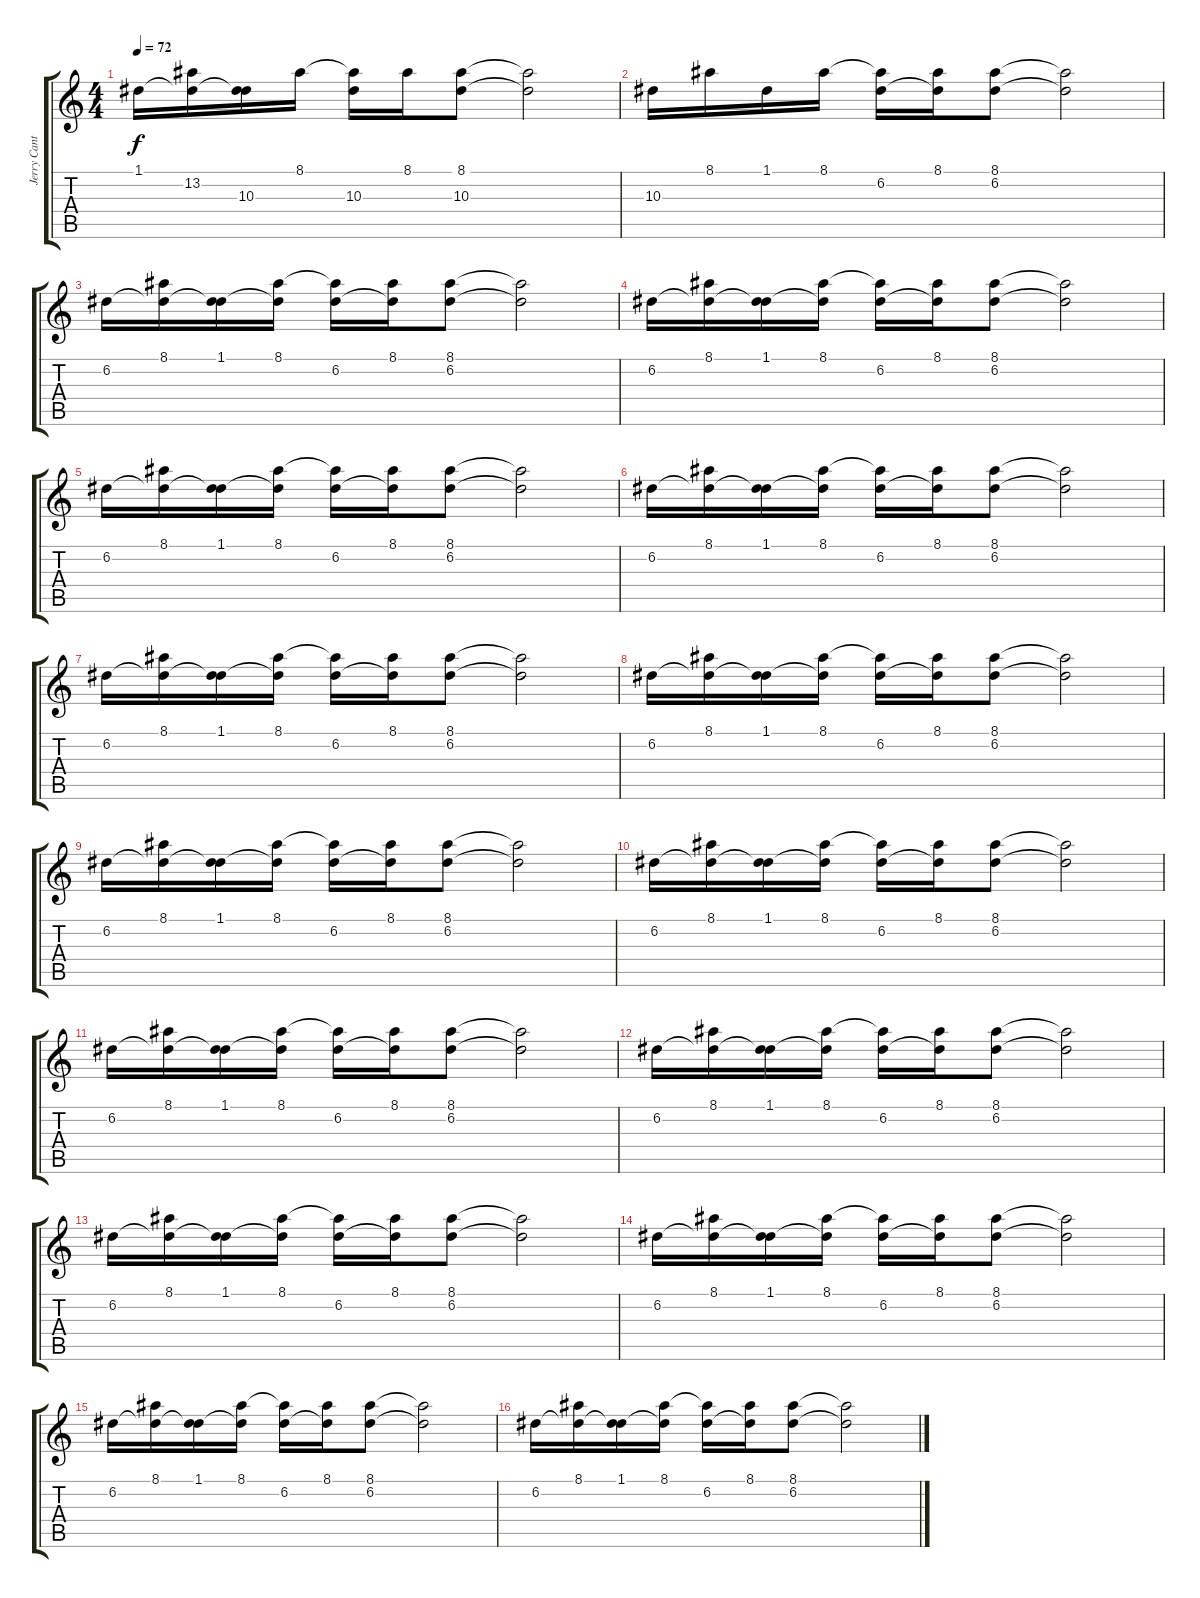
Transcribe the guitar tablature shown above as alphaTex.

\track ("Jerry Cantrell - Guitar 4 - Clean" "Jerry Cant") {instrument electricguitarclean}
\staff {score tabs}
\tuning (D4 A3 F3 C3 G2 D2) {hide}
\ts (4 4)
\tempo 72
\clef g2
\ks c
1.1.16{dy f} (1.1{t} 13.2).16 (1.1{t} 10.3).16 8.1.16 (8.1{t} 10.3).16 8.1.16 (8.1 10.3).8 (8.1{t} 10.3{t}).2 |
10.3.16 8.1.16 1.1.16 8.1.16 (8.1{t} 6.2).16 (8.1 6.2{t}).16 (8.1 6.2).8 (8.1{t} 6.2{t}).2 |
6.2.16 (8.1 6.2{t}).16 (1.1 6.2{t}).16 (8.1 6.2{t}).16 (8.1{t} 6.2).16 (8.1 6.2{t}).16 (8.1 6.2).8 (8.1{t} 6.2{t}).2 |
6.2.16 (8.1 6.2{t}).16 (1.1 6.2{t}).16 (8.1 6.2{t}).16 (8.1{t} 6.2).16 (8.1 6.2{t}).16 (8.1 6.2).8 (8.1{t} 6.2{t}).2 |
6.2.16 (8.1 6.2{t}).16 (1.1 6.2{t}).16 (8.1 6.2{t}).16 (8.1{t} 6.2).16 (8.1 6.2{t}).16 (8.1 6.2).8 (8.1{t} 6.2{t}).2 |
6.2.16 (8.1 6.2{t}).16 (1.1 6.2{t}).16 (8.1 6.2{t}).16 (8.1{t} 6.2).16 (8.1 6.2{t}).16 (8.1 6.2).8 (8.1{t} 6.2{t}).2 |
6.2.16 (8.1 6.2{t}).16 (1.1 6.2{t}).16 (8.1 6.2{t}).16 (8.1{t} 6.2).16 (8.1 6.2{t}).16 (8.1 6.2).8 (8.1{t} 6.2{t}).2 |
6.2.16 (8.1 6.2{t}).16 (1.1 6.2{t}).16 (8.1 6.2{t}).16 (8.1{t} 6.2).16 (8.1 6.2{t}).16 (8.1 6.2).8 (8.1{t} 6.2{t}).2 |
6.2.16 (8.1 6.2{t}).16 (1.1 6.2{t}).16 (8.1 6.2{t}).16 (8.1{t} 6.2).16 (8.1 6.2{t}).16 (8.1 6.2).8 (8.1{t} 6.2{t}).2 |
6.2.16 (8.1 6.2{t}).16 (1.1 6.2{t}).16 (8.1 6.2{t}).16 (8.1{t} 6.2).16 (8.1 6.2{t}).16 (8.1 6.2).8 (8.1{t} 6.2{t}).2 |
6.2.16 (8.1 6.2{t}).16 (1.1 6.2{t}).16 (8.1 6.2{t}).16 (8.1{t} 6.2).16 (8.1 6.2{t}).16 (8.1 6.2).8 (8.1{t} 6.2{t}).2 |
6.2.16 (8.1 6.2{t}).16 (1.1 6.2{t}).16 (8.1 6.2{t}).16 (8.1{t} 6.2).16 (8.1 6.2{t}).16 (8.1 6.2).8 (8.1{t} 6.2{t}).2 |
6.2.16 (8.1 6.2{t}).16 (1.1 6.2{t}).16 (8.1 6.2{t}).16 (8.1{t} 6.2).16 (8.1 6.2{t}).16 (8.1 6.2).8 (8.1{t} 6.2{t}).2 |
6.2.16 (8.1 6.2{t}).16 (1.1 6.2{t}).16 (8.1 6.2{t}).16 (8.1{t} 6.2).16 (8.1 6.2{t}).16 (8.1 6.2).8 (8.1{t} 6.2{t}).2 |
6.2.16 (8.1 6.2{t}).16 (1.1 6.2{t}).16 (8.1 6.2{t}).16 (8.1{t} 6.2).16 (8.1 6.2{t}).16 (8.1 6.2).8 (8.1{t} 6.2{t}).2 |
6.2.16 (8.1 6.2{t}).16 (1.1 6.2{t}).16 (8.1 6.2{t}).16 (8.1{t} 6.2).16 (8.1 6.2{t}).16 (8.1 6.2).8 (8.1{t} 6.2{t}).2
